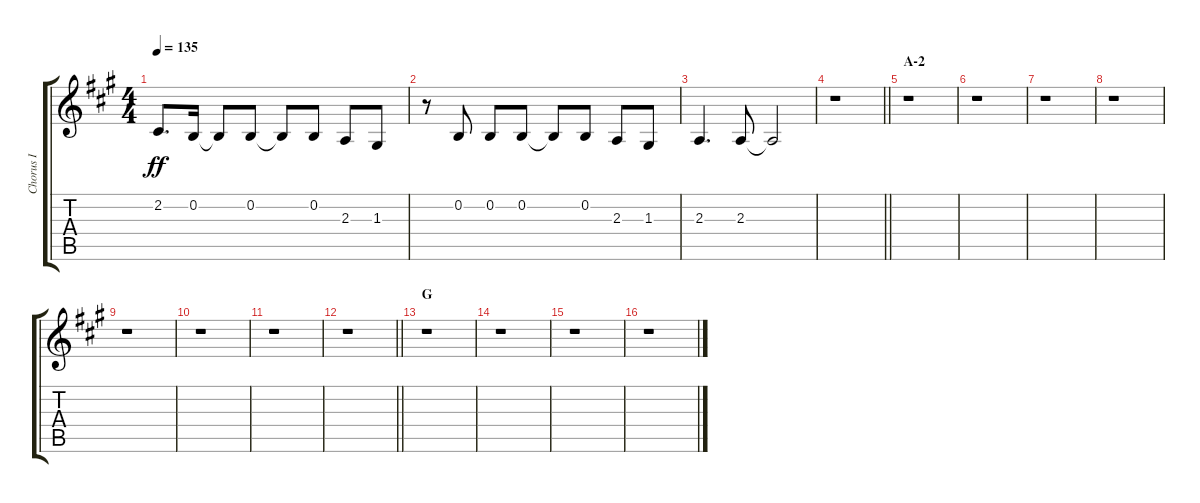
\track ("Chorus I" "Chorus I") {instrument voiceoohs}
\staff {score tabs}
\tuning (E4 B3 G3 D3 A2 E2) {hide}
\ts (4 4)
\tempo 135
\clef g2
\ks a
2.2.8{d dy ff} 0.2.16 0.2{t}.8 0.2.8 0.2{t}.8 0.2.8 2.3.8 1.3.8 |
r.8 0.2.8 0.2.8 0.2.8 0.2{t}.8 0.2.8 2.3.8 1.3.8 |
2.3.4{d} 2.3.8 2.3{t}.2 |
\barLineRight lightlight
r.1 |
\section ("" "A-2")
r.1 |
r.1 |
r.1 |
r.1 |
r.1 |
r.1 |
r.1 |
\barLineRight lightlight
r.1 |
\section ("" "G")
r.1 |
r.1 |
r.1 |
r.1
